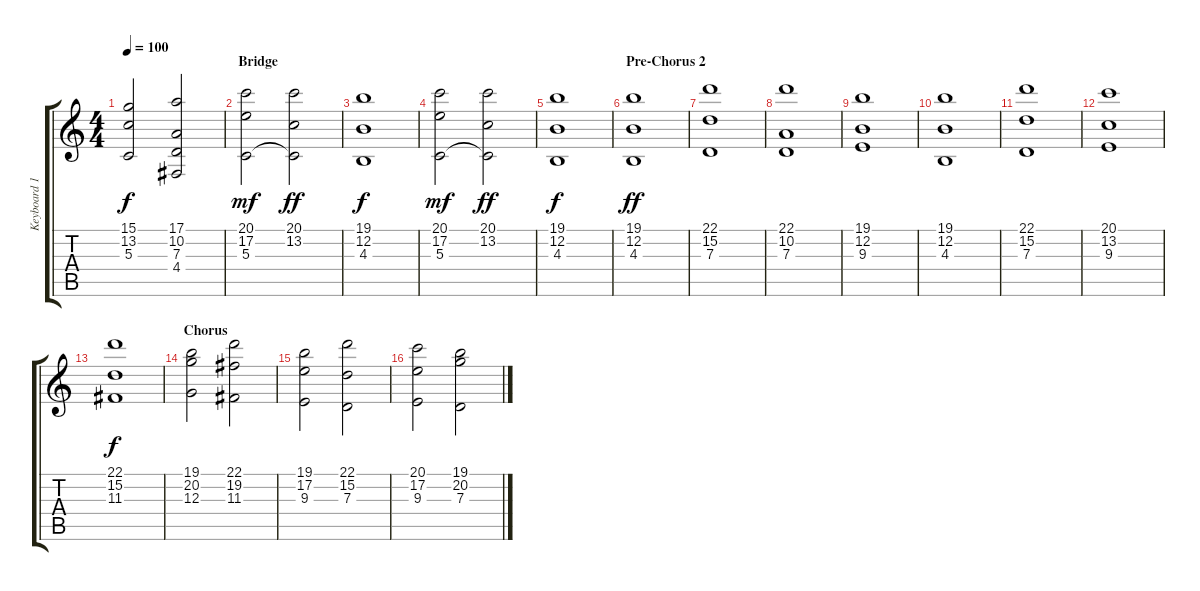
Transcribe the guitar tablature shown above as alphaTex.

\track ("Keyboard 1" "Keyboard 1") {instrument stringensemble1}
\staff {score tabs}
\tuning (E4 B3 G3 D3 A2 E2) {hide}
\ts (4 4)
\tempo 100
\clef g2
\ks c
(15.1 13.2 5.3).2{dy f} (17.1 10.2 7.3 4.4).2 |
\section ("" "Bridge")
(20.1 17.2 5.3).2{dy mf} (20.1 13.2 5.3{t}).2{dy ff} |
(19.1 12.2 4.3).1{dy f} |
(20.1 17.2 5.3).2{dy mf} (20.1 13.2 5.3{t}).2{dy ff} |
(19.1 12.2 4.3).1{dy f} |
\section ("" "Pre-Chorus 2")
(19.1 12.2 4.3).1{dy ff} |
(22.1 15.2 7.3).1 |
(22.1 10.2 7.3).1 |
(19.1 12.2 9.3).1 |
(19.1 12.2 4.3).1 |
(22.1 15.2 7.3).1 |
(20.1 13.2 9.3).1 |
(22.1 15.2 11.3).1{dy f} |
\section ("" "Chorus")
(19.1 20.2 12.3).2 (22.1 19.2 11.3).2 |
(19.1 17.2 9.3).2 (22.1 15.2 7.3).2 |
(20.1 17.2 9.3).2 (19.1 20.2 7.3).2
